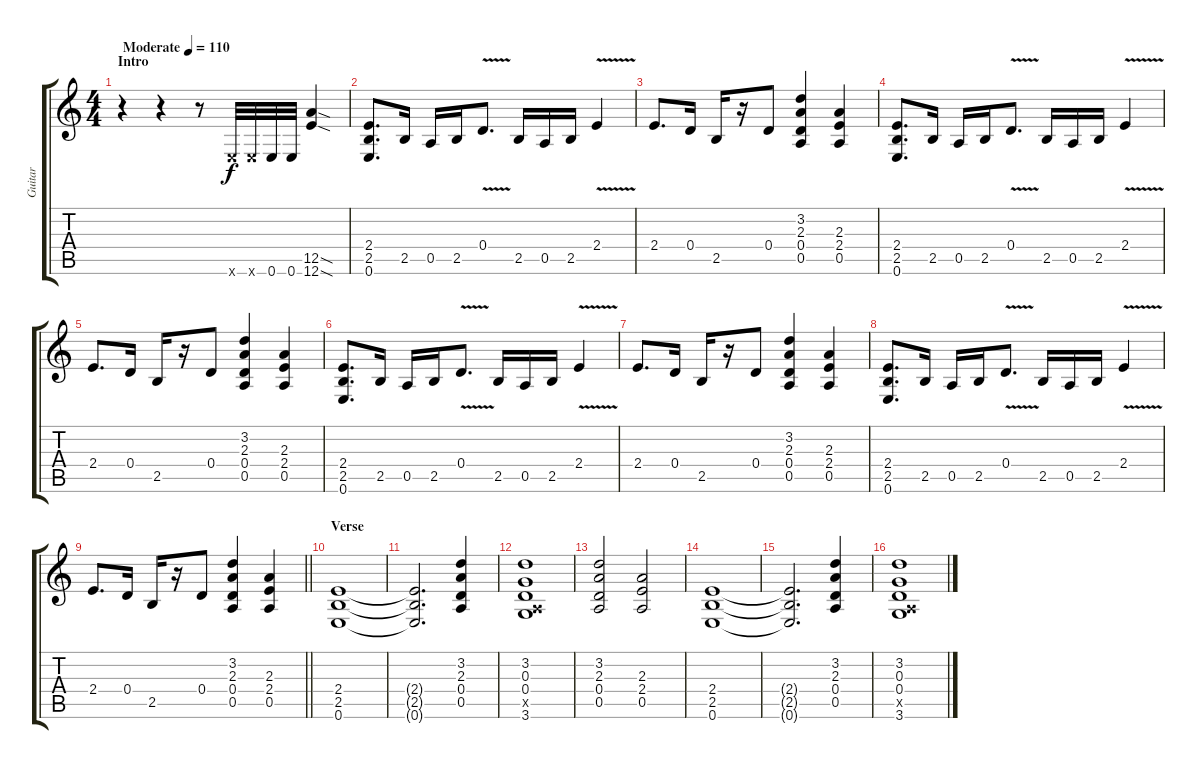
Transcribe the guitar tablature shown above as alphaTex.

\track ("Guitar" "Guitar") {instrument distortionguitar}
\staff {score tabs}
\tuning (E4 B3 G3 D3 A2 E2) {hide}
\ts (4 4)
\section ("" "Intro")
\tempo (110 "Moderate")
\clef g2
\ks c
r.4{dy f instrument distortionguitar} r.4 r.8 0.6{x}.32 0.6{x}.32 0.6.32 0.6.32 (12.5{sod} 12.6{sod}).4 |
(2.4 2.5 0.6).8{d} 2.5.16 0.5.16 2.5.16 0.4{v}.8{d} 2.5.16 0.5.16 2.5.16 2.4{v}.4 |
2.4.8{d} 0.4.16 2.5.16 r.16 0.4.8 (3.2 2.3 0.4 0.5).4 (2.3 2.4 0.5).4 |
(2.4 2.5 0.6).8{d} 2.5.16 0.5.16 2.5.16 0.4{v}.8{d} 2.5.16 0.5.16 2.5.16 2.4{v}.4 |
2.4.8{d} 0.4.16 2.5.16 r.16 0.4.8 (3.2 2.3 0.4 0.5).4 (2.3 2.4 0.5).4 |
(2.4 2.5 0.6).8{d} 2.5.16 0.5.16 2.5.16 0.4{v}.8{d} 2.5.16 0.5.16 2.5.16 2.4{v}.4 |
2.4.8{d} 0.4.16 2.5.16 r.16 0.4.8 (3.2 2.3 0.4 0.5).4 (2.3 2.4 0.5).4 |
(2.4 2.5 0.6).8{d} 2.5.16 0.5.16 2.5.16 0.4{v}.8{d} 2.5.16 0.5.16 2.5.16 2.4{v}.4 |
\barLineRight lightlight
2.4.8{d} 0.4.16 2.5.16 r.16 0.4.8 (3.2 2.3 0.4 0.5).4 (2.3 2.4 0.5).4 |
\section ("" "Verse")
(2.4 2.5 0.6).1{volume 5} |
(2.4{t} 2.5{t} 0.6{t}).2{d} (3.2 2.3 0.4 0.5).4{volume 11} |
(3.2 0.3 0.4 0.5{x} 3.6).1 |
(3.2 2.3 0.4 0.5).2 (2.3 2.4 0.5).2 |
(2.4 2.5 0.6).1{volume 5} |
(2.4{t} 2.5{t} 0.6{t}).2{d} (3.2 2.3 0.4 0.5).4{volume 11} |
(3.2 0.3 0.4 0.5{x} 3.6).1
